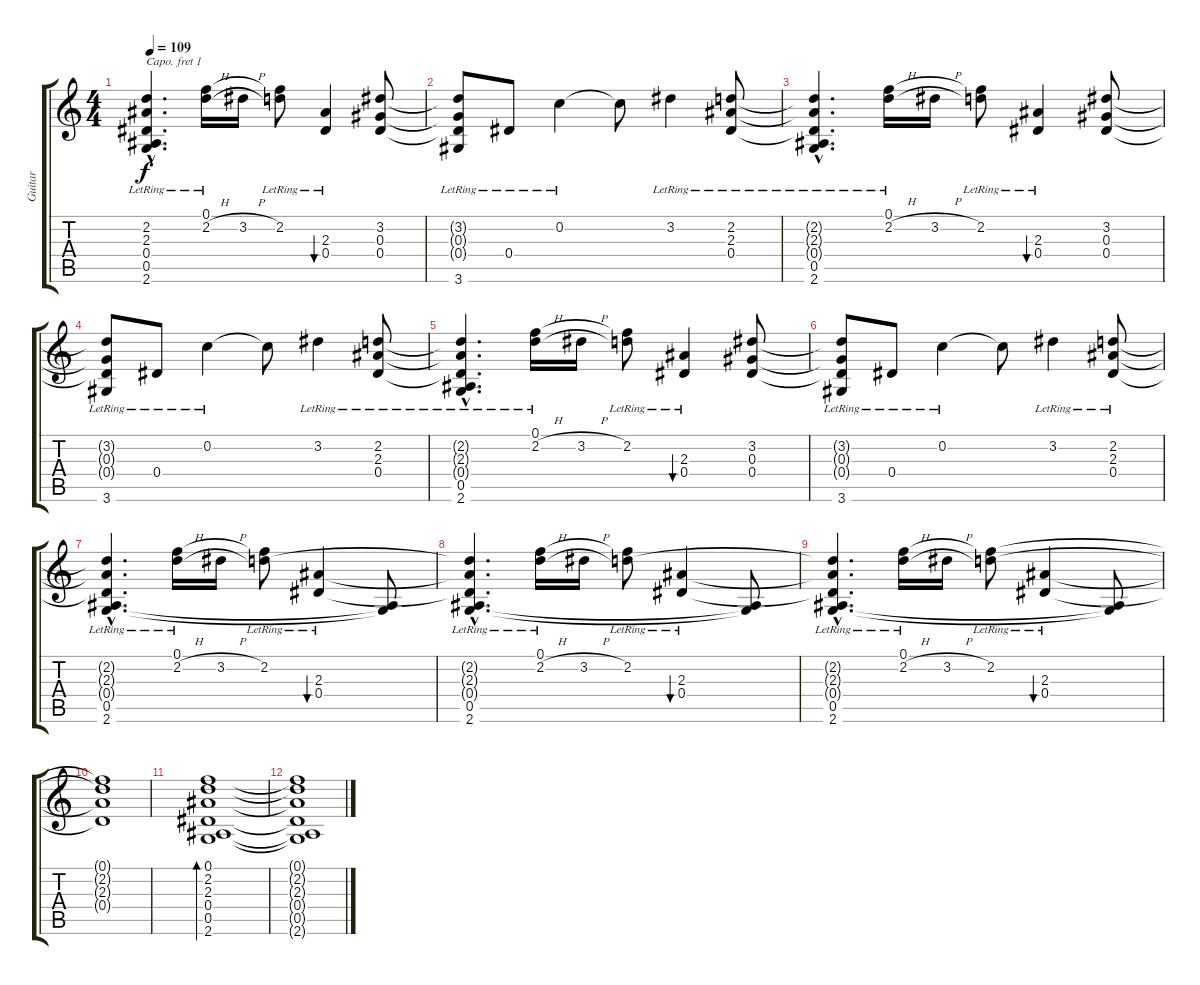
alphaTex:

\track ("Guitar" "Guitar") {instrument acousticguitarsteel}
\staff {score tabs}
\capo 1
\tuning (E4 B3 G3 D3 A2 E2) {hide}
\ts (4 4)
\tempo 109
\clef g2
\ks c
(2.2{hac t} 2.3{hac t} 0.4{hac t} 0.5{hac} 2.6{hac lr}).4{d dy f} (0.1{lr} 2.2{h}).16 3.2{h}.16 (0.1{t} 2.2{lr}).8 (2.3{lr} 0.4{lr}).4{bu 60} (3.2 0.3 0.4).8 |
(3.2{t} 0.3{t} 0.4{t} 3.6{lr}).8 0.4{lr}.8 0.2{lr}.4 0.2{t}.8 3.2{lr}.4 (2.2{lr} 2.3{lr} 0.4{lr}).8 |
(2.2{hac t} 2.3{hac t} 0.4{hac t} 0.5{hac} 2.6{hac lr}).4{d} (0.1{lr} 2.2{h}).16 3.2{h}.16 (0.1{t} 2.2{lr}).8 (2.3{lr} 0.4{lr}).4{bu 60} (3.2 0.3 0.4).8 |
(3.2{t} 0.3{t} 0.4{t} 3.6{lr}).8 0.4{lr}.8 0.2{lr}.4 0.2{t}.8 3.2{lr}.4 (2.2{lr} 2.3{lr} 0.4{lr}).8 |
(2.2{hac t} 2.3{hac t} 0.4{hac t} 0.5{hac} 2.6{hac lr}).4{d} (0.1{lr} 2.2{h}).16 3.2{h}.16 (0.1{t} 2.2{lr}).8 (2.3{lr} 0.4{lr}).4{bu 60} (3.2 0.3 0.4).8 |
(3.2{t} 0.3{t} 0.4{t} 3.6{lr}).8 0.4{lr}.8 0.2{lr}.4 0.2{t}.8 3.2{lr}.4 (2.2{lr} 2.3{lr} 0.4{lr}).8 |
(2.2{hac t} 2.3{hac t} 0.4{hac t} 0.5{hac} 2.6{hac lr}).4{d} (0.1{lr} 2.2{h}).16 3.2{h}.16 (0.1{t} 2.2{lr}).8 (2.3{lr} 0.4{lr}).4{bu 60} (0.5{t} 2.6{t}).8 |
(2.2{hac t} 2.3{hac t} 0.4{hac t} 0.5{hac} 2.6{hac lr}).4{d} (0.1{lr} 2.2{h}).16 3.2{h}.16 (0.1{t} 2.2{lr}).8 (2.3{lr} 0.4{lr}).4{bu 60} (0.5{t} 2.6{t}).8 |
(2.2{hac t} 2.3{hac t} 0.4{hac t} 0.5{hac} 2.6{hac lr}).4{d} (0.1{lr} 2.2{h}).16 3.2{h}.16 (0.1{t} 2.2{lr}).8 (2.3{lr} 0.4{lr}).4{bu 60} (0.5{t} 2.6{t}).8 |
(0.1{t} 2.2{t} 2.3{t} 0.4{t}).1 |
(0.1 2.2 2.3 0.4 0.5 2.6).1{bd 240 volume 8} |
(0.1{t} 2.2{t} 2.3{t} 0.4{t} 0.5{t} 2.6{t}).1
